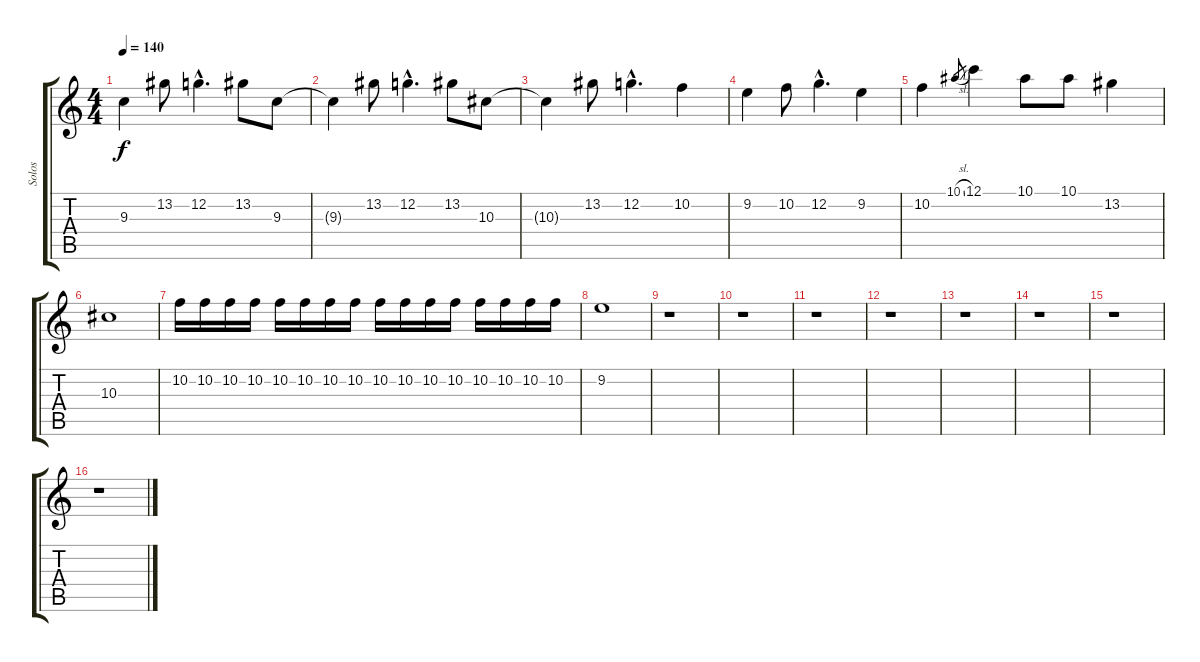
\track ("Solos" "Solos") {instrument distortionguitar}
\staff {score tabs}
\tuning (C4 G3 Eb3 Bb2 F2 C2) {hide}
\ts (4 4)
\tempo 140
\clef g2
\ks c
9.3.4{dy f} 13.2.8 12.2{hac}.4{d} 13.2.8 9.3.8 |
9.3{t}.4 13.2.8 12.2{hac}.4{d} 13.2.8 10.3.8 |
10.3{t}.4 13.2.8 12.2{hac}.4{d} 10.2.4 |
9.2.4 10.2.8 12.2{hac}.4{d} 9.2.4 |
10.2.4 10.1{sl}.8{gr} 12.1.4 10.1.8 10.1.8 13.2.4 |
10.3.1 |
10.2.16 10.2.16 10.2.16 10.2.16 10.2.16 10.2.16 10.2.16 10.2.16 10.2.16 10.2.16 10.2.16 10.2.16 10.2.16 10.2.16 10.2.16 10.2.16 |
9.2.1 |
r.1 |
r.1 |
r.1 |
r.1 |
r.1 |
r.1 |
r.1 |
r.1
